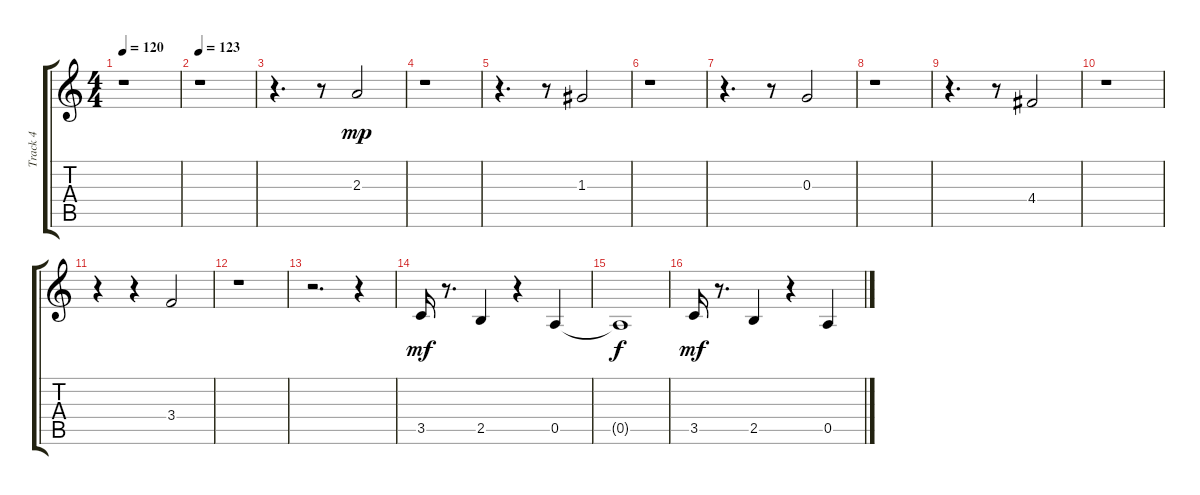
\track ("Track 4" "Track 4") {instrument fretlessbass}
\staff {score tabs}
\tuning (E4 B3 G3 D3 A2 E2) {hide}
\ts (4 4)
\tempo 120
\clef g2
\ks c
r.1{dy mp} |
\tempo 123
r.1 |
r.4{d} r.8 2.3.2 |
r.1 |
r.4{d} r.8 1.3.2 |
r.1 |
r.4{d} r.8 0.3.2 |
r.1 |
r.4{d} r.8 4.4.2 |
r.1 |
r.4 r.4 3.4.2 |
r.1 |
r.2{d} r.4 |
3.5.16{dy mf} r.8{d} 2.5.4 r.4 0.5.4 |
0.5{t}.1{dy f} |
3.5.16{dy mf} r.8{d} 2.5.4 r.4 0.5.4
